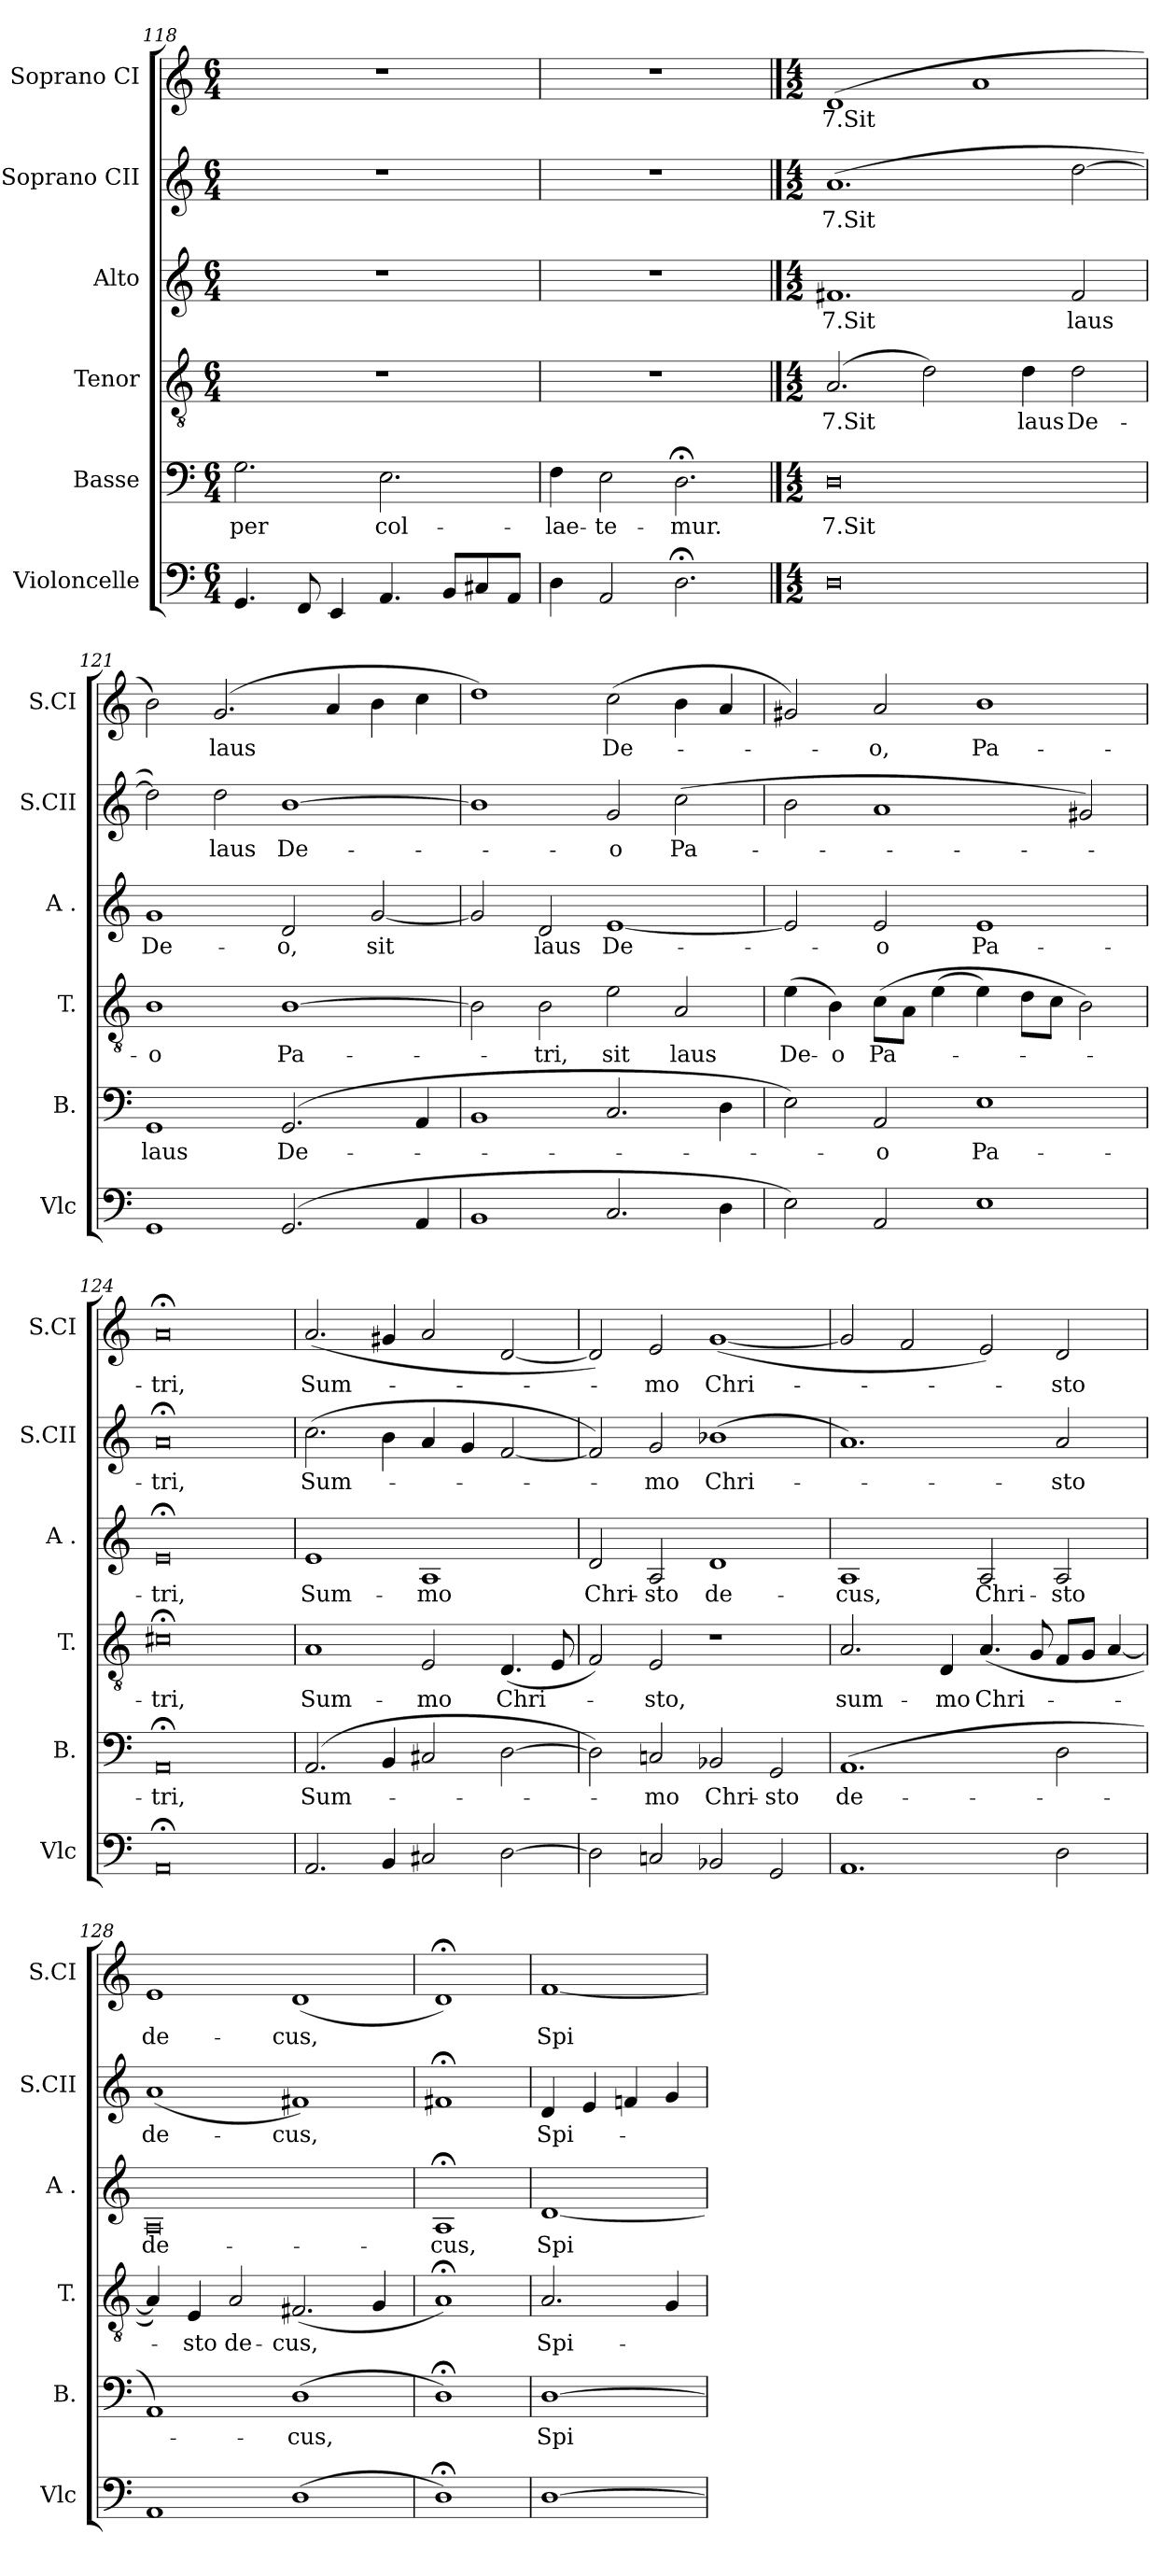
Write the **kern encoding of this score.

**kern	**kern	**text	**kern	**text	**kern	**text	**kern	**text	**kern	**text
*part6	*part5	*part5	*part4	*part4	*part3	*part3	*part2	*part2	*part1	*part1
*staff6	*staff5	*staff5	*staff4	*staff4	*staff3	*staff3	*staff2	*staff2	*staff1	*staff1
*I"Violoncelle	*I"Basse	*	*I"Tenor	*	*I"Alto	*	*I"Soprano CII	*	*I"Soprano CI	*
*I'Vlc	*I'B.	*	*I'T.	*	*I'A .	*	*I'S.CII	*	*I'S.CI	*
*clefF4	*clefF4	*	*clefGv2	*	*clefG2	*	*clefG2	*	*clefG2	*
*k[]	*k[]	*	*k[]	*	*k[]	*	*k[]	*	*k[]	*
*M6/4	*M6/4	*	*M6/4	*	*M6/4	*	*M6/4	*	*M6/4	*
=118	=118	=118	=118	=118	=118	=118	=118	=118	=118	=118
!	!	!LO:LY:b	!	!	!	!	!	!	!	!
4.GG/	2.G\	-per	1.r	.	1.r	.	1.r	.	1.r	.
8FF/	.	.	.	.	.	.	.	.	.	.
4EE/	.	.	.	.	.	.	.	.	.	.
!	!	!LO:LY:b	!	!	!	!	!	!	!	!
4.AA/	2.E\	col-	.	.	.	.	.	.	.	.
8BB/L	.	.	.	.	.	.	.	.	.	.
8C#X/	.	.	.	.	.	.	.	.	.	.
8AA/J	.	.	.	.	.	.	.	.	.	.
=119	=119	=119	=119	=119	=119	=119	=119	=119	=119	=119
!	!	!LO:LY:b	!	!	!	!	!	!	!	!
4D\	4F\	-lae-	1.r	.	1.r	.	1.r	.	1.r	.
!	!	!LO:LY:b	!	!	!	!	!	!	!	!
2AA/	2E\	-te-	.	.	.	.	.	.	.	.
!	!	!LO:LY:b	!	!	!	!	!	!	!	!
2.D;<\	2.D;<\	-mur.	.	.	.	.	.	.	.	.
!!LO:PB:g=z
==120	==120	==120	==120	==120	==120	==120	==120	==120	==120	==120
*M4/2	*M4/2	*	*M4/2	*	*M4/2	*	*M4/2	*	*M4/2	*
!	!	!LO:LY:b	!	!LO:LY:b	!	!LO:LY:b	!	!LO:LY:b	!	!LO:LY:b
0D	0D	7.Sit	(2.A/	7.Sit	1.f#X	7.Sit	(1.a	7.Sit	(1d	-7.Sit
.	.	.	2d\)	.	.	.	.	.	.	.
.	.	.	.	.	.	.	.	.	1a	.
!	!	!	!	!LO:LY:b	!	!	!	!	!	!
.	.	.	4d\	laus	.	.	.	.	.	.
!	!	!	!	!LO:LY:b	!	!LO:LY:b	!	!	!	!
.	.	.	2d\	De-	2f#/	laus	[2dd\	.	.	.
=121	=121	=121	=121	=121	=121	=121	=121	=121	=121	=121
!	!	!LO:LY:b	!	!LO:LY:b	!	!LO:LY:b	!	!	!	!
1GG	1GG	laus	1B	-o	1g	De-	2dd\])	.	2b\)	.
!	!	!	!	!	!	!	!	!LO:LY:b	!	!LO:LY:b
.	.	.	.	.	.	.	2dd\	laus	(2.g/	laus
!	!	!LO:LY:b	!	!LO:LY:b	!	!LO:LY:b	!	!LO:LY:b	!	!
(2.GG/	(2.GG/	De-	[1B	Pa-	2d/	-o,	[1b	De-	.	.
.	.	.	.	.	.	.	.	.	4a/	.
!	!	!	!	!	!	!LO:LY:b	!	!	!	!
.	.	.	.	.	[2g/	sit	.	.	4b\	.
4AA/	4AA/	.	.	.	.	.	.	.	4cc\	.
=122	=122	=122	=122	=122	=122	=122	=122	=122	=122	=122
1BB	1BB	.	2B\]	.	2g/]	.	1b]	.	1dd)	.
!	!	!	!	!LO:LY:b	!	!LO:LY:b	!	!	!	!
.	.	.	2B\	-tri,	2d/	laus	.	.	.	.
!	!	!	!	!LO:LY:b	!	!LO:LY:b	!	!LO:LY:b	!	!LO:LY:b
2.C/	2.C/	.	2e\	sit	[1e	De-	2g/	-o	(2cc\	De-
!	!	!	!	!LO:LY:b	!	!	!	!LO:LY:b	!	!
.	.	.	2A/	laus	.	.	(2cc\	Pa-	4b\	.
4D\	4D\	.	.	.	.	.	.	.	4a/	.
=123	=123	=123	=123	=123	=123	=123	=123	=123	=123	=123
!	!	!	!	!LO:LY:b	!	!	!	!	!	!
2E\)	2E\)	.	(4e\	De-	2e/]	.	2b\	.	2g#X/)	.
!	!	!	!	!LO:LY:b	!	!	!	!	!	!
.	.	.	4B\)	-o	.	.	.	.	.	.
!	!	!LO:LY:b	!	!LO:LY:b	!	!LO:LY:b	!	!	!	!LO:LY:b
2AA/	2AA/	-o	(<8c\L	Pa-	2e/	-o	1a	.	2a/	-o,
.	.	.	8A\J	.	.	.	.	.	.	.
.	.	.	(<4e\	.	.	.	.	.	.	.
!	!	!LO:LY:b	!	!	!	!LO:LY:b	!	!	!	!LO:LY:b
1E	1E	Pa-	4e\)	.	1e	Pa-	.	.	1b	Pa-
.	.	.	8d\L	.	.	.	.	.	.	.
.	.	.	8c\J	.	.	.	.	.	.	.
.	.	.	2B\)	.	.	.	2g#X/)	.	.	.
!!LO:LB:g=z
=124	=124	=124	=124	=124	=124	=124	=124	=124	=124	=124
!	!	!LO:LY:b	!	!LO:LY:b	!	!LO:LY:b	!	!LO:LY:b	!	!LO:LY:b
0AA;<	0AA;<	-tri,	0c#X;<	-tri,	0e;<	-tri,	0a;<	-tri,	0a;<	-tri,
=125	=125	=125	=125	=125	=125	=125	=125	=125	=125	=125
!	!	!LO:LY:b	!	!LO:LY:b	!	!LO:LY:b	!	!LO:LY:b	!	!LO:LY:b
2.AA/	(2.AA/	Sum-	1A	Sum-	1e	Sum-	(2.cc\	Sum-	(>2.a/	Sum-
4BB/	4BB/	.	.	.	.	.	4b\	.	4g#X/	.
!	!	!	!	!LO:LY:b	!	!LO:LY:b	!	!	!	!
2C#X/	2C#X/	.	2E/	-mo	1A	-mo	4a/	.	2a/	.
.	.	.	.	.	.	.	4g/	.	.	.
!	!	!	!	!LO:LY:b	!	!	!	!	!	!
[2D\	[2D\	.	(4.D/	Chri-	.	.	[2f/	.	[2d/	.
.	.	.	8E/	.	.	.	.	.	.	.
=126	=126	=126	=126	=126	=126	=126	=126	=126	=126	=126
!	!	!	!	!	!	!LO:LY:b	!	!	!	!
2D\]	2D\])	.	2F/)	.	2d/	Chri-	2f/])	.	2d/])	.
!	!	!LO:LY:b	!	!LO:LY:b	!	!LO:LY:b	!	!LO:LY:b	!	!LO:LY:b
2Cn/	2Cn/	-mo	2E/	-sto,	2A/	-sto	2g/	-mo	2e/	-mo
!	!	!LO:LY:b	!	!	!	!LO:LY:b	!	!LO:LY:b	!	!LO:LY:b
2BB-X/	2BB-X/	Chri-	1r	.	1d	de-	(1b-X	Chri-	(>[1g	Chri-
!	!	!LO:LY:b	!	!	!	!	!	!	!	!
2GG/	2GG/	-sto	.	.	.	.	.	.	.	.
=127	=127	=127	=127	=127	=127	=127	=127	=127	=127	=127
!	!	!LO:LY:b	!	!LO:LY:b	!	!LO:LY:b	!	!	!	!
1.AA	(1.AA	de-	2.A/	sum-	1A	-cus,	1.a)	.	2g/]	.
.	.	.	.	.	.	.	.	.	2f/	.
!	!	!	!	!LO:LY:b	!	!	!	!	!	!
.	.	.	4D/	-mo	.	.	.	.	.	.
!	!	!	!	!LO:LY:b	!	!LO:LY:b	!	!	!	!
.	.	.	(>4.A/	Chri-	2A/	Chri-	.	.	2e/)	.
.	.	.	8G/	.	.	.	.	.	.	.
!	!	!	!	!	!	!LO:LY:b	!	!LO:LY:b	!	!LO:LY:b
2D\	2D\	.	8F/L	.	2A/	-sto	2a/	-sto	2d/	-sto
.	.	.	8G/J	.	.	.	.	.	.	.
.	.	.	[4A/	.	.	.	.	.	.	.
=128	=128	=128	=128	=128	=128	=128	=128	=128	=128	=128
!	!	!	!	!	!	!LO:LY:b	!	!LO:LY:b	!	!LO:LY:b
1AA	1AA)	.	4A/])	.	0A	de-	(1a	de-	1e	de-
!	!	!	!	!LO:LY:b	!	!	!	!	!	!
.	.	.	4E/	-sto	.	.	.	.	.	.
!	!	!	!	!LO:LY:b	!	!	!	!	!	!
.	.	.	2A/	de-	.	.	.	.	.	.
!	!	!LO:LY:b	!	!LO:LY:b	!	!	!	!LO:LY:b	!	!LO:LY:b
(1D	(1D	-cus,	(2.F#X/	-cus,	.	.	1f#X)	-cus,	(1d	-cus,
.	.	.	4G/	.	.	.	.	.	.	.
!!LO:PB:g=z
=129	=129	=129	=129	=129	=129	=129	=129	=129	=129	=129
!	!	!	!	!	!	!LO:LY:b	!	!	!	!
1D;<)	1D;<)	.	1A;<)	.	1A;<	-cus,	1f#X;<	.	1d;<)	.
=130	=130	=130	=130	=130	=130	=130	=130	=130	=130	=130
!	!	!LO:LY:b	!	!LO:LY:b	!	!LO:LY:b	!	!LO:LY:b	!	!LO:LY:b
[1D	[1D	Spi-	2.A/	Spi-	[1d	Spi-	4d/	Spi-	[1f	Spi-
.	.	.	.	.	.	.	4e/	.	.	.
.	.	.	.	.	.	.	4fn/	.	.	.
.	.	.	4G/	.	.	.	4g/	.	.	.
=	=	=	=	=	=	=	=	=	=	=
*-	*-	*-	*-	*-	*-	*-	*-	*-	*-	*-
